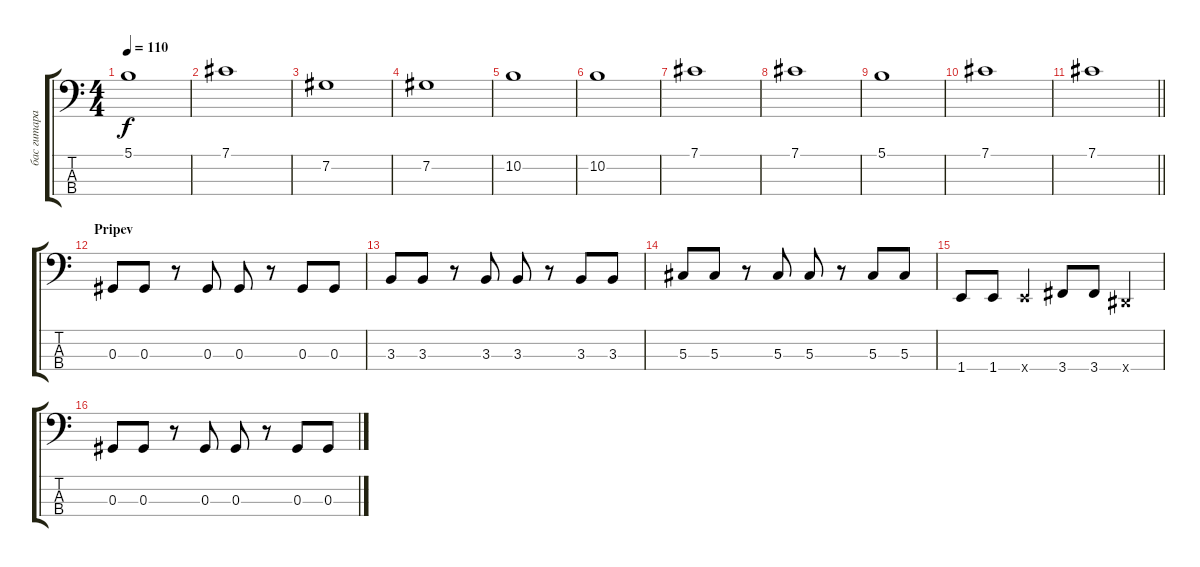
\track ("бас гитара" "бас гитара") {instrument electricbassfinger}
\staff {score tabs}
\tuning (Gb2 Db2 Ab1 Eb1) {hide}
\ts (4 4)
\tempo 110
\clef f4
\ks c
5.1.1{dy f} |
7.1.1 |
7.2.1 |
7.2.1 |
10.2.1 |
10.2.1 |
7.1.1 |
7.1.1 |
5.1.1 |
7.1.1 |
\barLineRight lightlight
7.1.1 |
\section ("" "Pripev")
0.3.8 0.3.8 r.8 0.3.8 0.3.8 r.8 0.3.8 0.3.8 |
3.3.8 3.3.8 r.8 3.3.8 3.3.8 r.8 3.3.8 3.3.8 |
5.3.8 5.3.8 r.8 5.3.8 5.3.8 r.8 5.3.8 5.3.8 |
1.4.8 1.4.8 1.4{x}.4 3.4.8 3.4.8 0.4{x}.4 |
0.3.8 0.3.8 r.8 0.3.8 0.3.8 r.8 0.3.8 0.3.8
